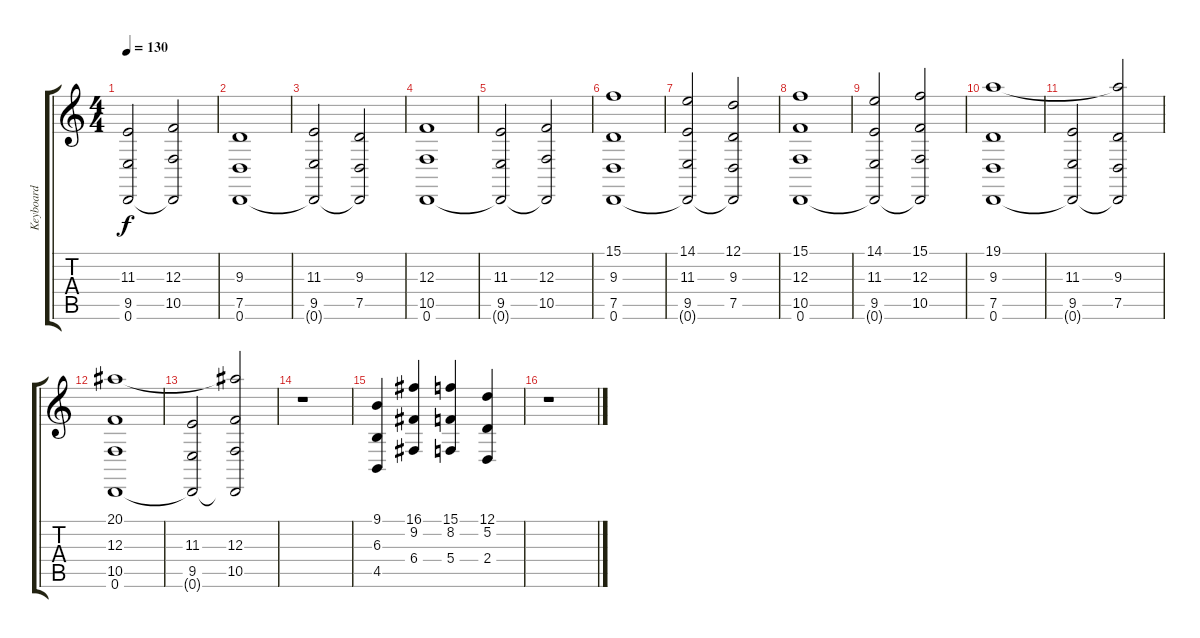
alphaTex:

\track ("Keyboard" "Keyboard") {instrument choiraahs}
\staff {score tabs}
\tuning (D4 A3 F3 C3 G2 D2) {hide}
\ts (4 4)
\tempo 130
\clef g2
\ks c
(11.3 9.5 0.6{t}).2{dy f} (12.3 10.5 0.6{t}).2 |
(9.3 7.5 0.6).1 |
(11.3 9.5 0.6{t}).2 (9.3 7.5 0.6{t}).2 |
(12.3 10.5 0.6).1 |
(11.3 9.5 0.6{t}).2 (12.3 10.5 0.6{t}).2 |
(15.1 9.3 7.5 0.6).1 |
(14.1 11.3 9.5 0.6{t}).2 (12.1 9.3 7.5 0.6{t}).2 |
(15.1 12.3 10.5 0.6).1 |
(14.1 11.3 9.5 0.6{t}).2 (15.1 12.3 10.5 0.6{t}).2 |
(19.1 9.3 7.5 0.6).1 |
(11.3 9.5 0.6{t}).2 (19.1{t} 9.3 7.5 0.6{t}).2 |
(20.1 12.3 10.5 0.6).1 |
(11.3 9.5 0.6{t}).2 (20.1{t} 12.3 10.5 0.6{t}).2 |
r.1 |
(9.1 6.3 4.5).4{volume 13} (16.1 9.2 6.4).4 (15.1 8.2 5.4).4 (12.1 5.2 2.4).4 |
r.1
